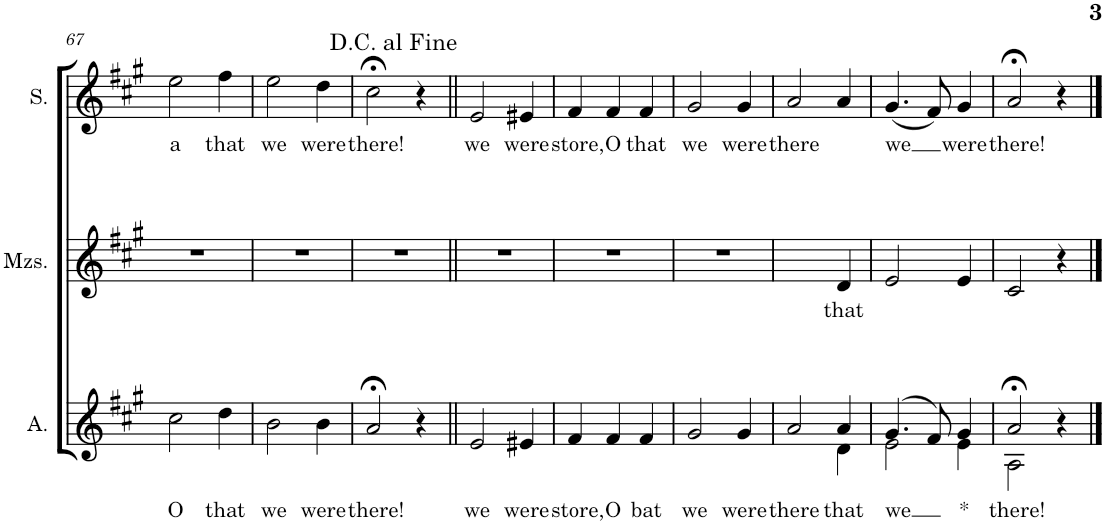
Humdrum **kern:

**kern	**text	**kern	**text	**kern	**text
*part3	*part3	*part2	*part2	*part1	*part1
*staff3	*staff3	*staff2	*staff2	*staff1	*staff1
*I"Alto	*	*I"Mezzo-Soprano	*	*I"Soprano	*
*I'A.	*	*I'Mzs.	*	*I'S.	*
!!LO:PB:g=z
*clefG2	*	*clefG2	*	*clefG2	*
*k[f#c#g#]	*	*k[f#c#g#]	*	*k[f#c#g#]	*
*M3/4	*	*M3/4	*	*M3/4	*
=67	=67	=67	=67	=67	=67
!	!LO:LY:b	!	!	!	!LO:LY:b
2cc#\	O	2.r	.	2ee\	a
!	!LO:LY:b	!	!	!	!LO:LY:b
4dd\	that	.	.	4ff#\	that
=68	=68	=68	=68	=68	=68
!	!LO:LY:b	!	!	!	!LO:LY:b
2b\	we	2.r	.	2ee\	we
!	!LO:LY:b	!	!	!	!LO:LY:b
4b\	were	.	.	4dd\	were
=69	=69	=69	=69	=69	=69
!	!LO:LY:b	!	!	!	!LO:LY:b
2a;</	there!	2.r	.	2cc#;<\	there!
4r	.	.	.	4r	.
=70||	=70||	=70||	=70||	=70||	=70||
!	!LO:LY:b	!	!	!	!LO:LY:b
2e/	we	2.r	.	2e/	we
!	!LO:LY:b	!	!	!	!LO:LY:b
4e#X/	were	.	.	4e#X/	were
=71	=71	=71	=71	=71	=71
!	!LO:LY:b	!	!	!	!LO:LY:b
4f#/	store,	2.r	.	4f#/	store,
!	!LO:LY:b	!	!	!	!LO:LY:b
4f#/	O	.	.	4f#/	O
!	!LO:LY:b	!	!	!	!LO:LY:b
4f#/	bat	.	.	4f#/	that
=72	=72	=72	=72	=72	=72
!	!LO:LY:b	!	!	!	!LO:LY:b
2g#/	we	2.r	.	2g#/	we
!	!LO:LY:b	!	!	!	!LO:LY:b
4g#/	were	.	.	4g#/	were
=73	=73	=73	=73	=73	=73
!	!LO:LY:b	!	!	!	!LO:LY:b
*^	*	*	*	*	*
2a/	2ryy	there	2ryy	.	2a/	there
!	!	!LO:LY:b	!	!LO:LY:b	!	!
4a/	4d\	that	4d/	that	4a/	.
=74	=74	=74	=74	=74	=74	=74
!	!	!LO:LY:b	!	!	!	!LO:LY:b
(4.g#/	2e\	we	2e/	.	(4.g#/	we
8f#/)	.	.	.	.	8f#/)	.
!	!	!LO:LY:b	!	!	!	!LO:LY:b
4g#/	4e\	\*	4e/	.	4g#/	were
=75	=75	=75	=75	=75	=75	=75
!	!	!LO:LY:b	!	!	!	!LO:LY:b
2a;</	2A\	there!	2c#/	.	2a;</	there!
4r	4ryy	.	4r	.	4r	.
*v	*v	*	*	*	*	*
==	==	==	==	==	==
*-	*-	*-	*-	*-	*-
